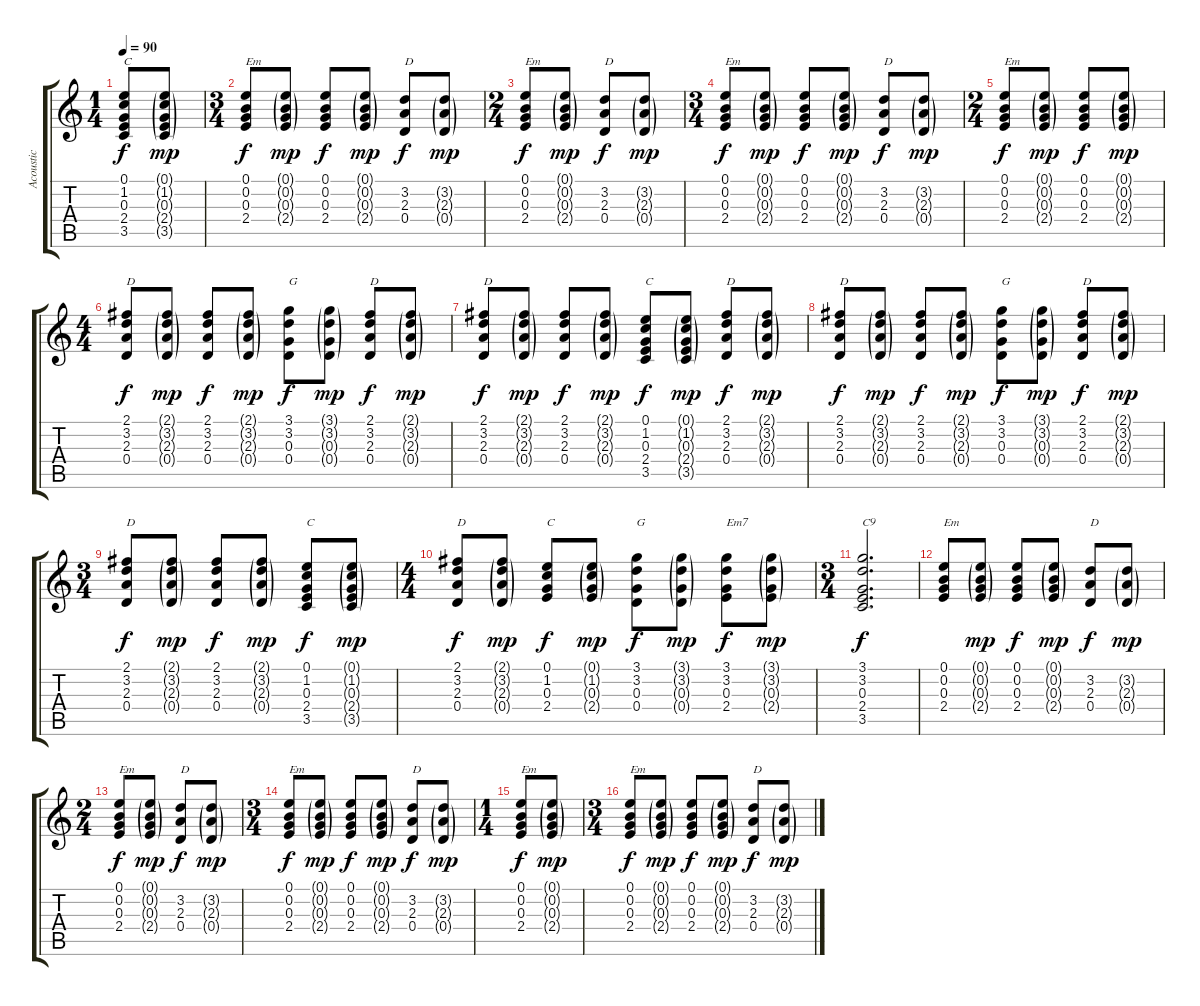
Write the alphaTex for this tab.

\track ("Acoustic" "Acoustic") {instrument acousticguitarsteel}
\staff {score tabs}
\tuning (E4 B3 G3 D3 A2 E2) {hide}
\ts (1 4)
\tempo 90
\clef g2
\ks c
(0.1 1.2 0.3 2.4 3.5).8{txt "C" dy f} (0.1{g} 1.2{g} 0.3{g} 2.4{g} 3.5{g}).8{dy mp} |
\ts (3 4)
(0.1 0.2 0.3 2.4).8{txt "Em" dy f} (0.1{g} 0.2{g} 0.3{g} 2.4{g}).8{dy mp} (0.1 0.2 0.3 2.4).8{dy f} (0.1{g} 0.2{g} 0.3{g} 2.4{g}).8{dy mp} (3.2 2.3 0.4).8{txt "D" dy f} (3.2{g} 2.3{g} 0.4{g}).8{dy mp} |
\ts (2 4)
(0.1 0.2 0.3 2.4).8{txt "Em" dy f} (0.1{g} 0.2{g} 0.3{g} 2.4{g}).8{dy mp} (3.2 2.3 0.4).8{txt "D" dy f} (3.2{g} 2.3{g} 0.4{g}).8{dy mp} |
\ts (3 4)
(0.1 0.2 0.3 2.4).8{txt "Em" dy f} (0.1{g} 0.2{g} 0.3{g} 2.4{g}).8{dy mp} (0.1 0.2 0.3 2.4).8{dy f} (0.1{g} 0.2{g} 0.3{g} 2.4{g}).8{dy mp} (3.2 2.3 0.4).8{txt "D" dy f} (3.2{g} 2.3{g} 0.4{g}).8{dy mp} |
\ts (2 4)
(0.1 0.2 0.3 2.4).8{txt "Em" dy f} (0.1{g} 0.2{g} 0.3{g} 2.4{g}).8{dy mp} (0.1 0.2 0.3 2.4).8{dy f} (0.1{g} 0.2{g} 0.3{g} 2.4{g}).8{dy mp} |
\ts (4 4)
(2.1 3.2 2.3 0.4).8{txt "D" dy f} (2.1{g} 3.2{g} 2.3{g} 0.4{g}).8{dy mp} (2.1 3.2 2.3 0.4).8{dy f} (2.1{g} 3.2{g} 2.3{g} 0.4{g}).8{dy mp} (3.1 3.2 0.3 0.4).8{txt "G" dy f} (3.1{g} 3.2{g} 0.3{g} 0.4{g}).8{dy mp} (2.1 3.2 2.3 0.4).8{txt "D" dy f} (2.1{g} 3.2{g} 2.3{g} 0.4{g}).8{dy mp} |
(2.1 3.2 2.3 0.4).8{txt "D" dy f} (2.1{g} 3.2{g} 2.3{g} 0.4{g}).8{dy mp} (2.1 3.2 2.3 0.4).8{dy f} (2.1{g} 3.2{g} 2.3{g} 0.4{g}).8{dy mp} (0.1 1.2 0.3 2.4 3.5).8{txt "C" dy f} (0.1{g} 1.2{g} 0.3{g} 2.4{g} 3.5{g}).8{dy mp} (2.1 3.2 2.3 0.4).8{txt "D" dy f} (2.1{g} 3.2{g} 2.3{g} 0.4{g}).8{dy mp} |
(2.1 3.2 2.3 0.4).8{txt "D" dy f} (2.1{g} 3.2{g} 2.3{g} 0.4{g}).8{dy mp} (2.1 3.2 2.3 0.4).8{dy f} (2.1{g} 3.2{g} 2.3{g} 0.4{g}).8{dy mp} (3.1 3.2 0.3 0.4).8{txt "G" dy f} (3.1{g} 3.2{g} 0.3{g} 0.4{g}).8{dy mp} (2.1 3.2 2.3 0.4).8{txt "D" dy f} (2.1{g} 3.2{g} 2.3{g} 0.4{g}).8{dy mp} |
\ts (3 4)
(2.1 3.2 2.3 0.4).8{txt "D" dy f} (2.1{g} 3.2{g} 2.3{g} 0.4{g}).8{dy mp} (2.1 3.2 2.3 0.4).8{dy f} (2.1{g} 3.2{g} 2.3{g} 0.4{g}).8{dy mp} (0.1 1.2 0.3 2.4 3.5).8{txt "C" dy f} (0.1{g} 1.2{g} 0.3{g} 2.4{g} 3.5{g}).8{dy mp} |
\ts (4 4)
(2.1 3.2 2.3 0.4).8{txt "D" dy f} (2.1{g} 3.2{g} 2.3{g} 0.4{g}).8{dy mp} (0.1 1.2 0.3 2.4).8{txt "C" dy f} (0.1{g} 1.2{g} 0.3{g} 2.4{g}).8{dy mp} (3.1 3.2 0.3 0.4).8{txt "G" dy f} (3.1{g} 3.2{g} 0.3{g} 0.4{g}).8{dy mp} (3.1 3.2 0.3 2.4).8{txt "Em7" dy f} (3.1{g} 3.2{g} 0.3{g} 2.4{g}).8{dy mp} |
\ts (3 4)
(3.1 3.2 0.3 2.4 3.5).2{d txt "C9" dy f} |
(0.1 0.2 0.3 2.4).8{txt "Em"} (0.1{g} 0.2{g} 0.3{g} 2.4{g}).8{dy mp} (0.1 0.2 0.3 2.4).8{dy f} (0.1{g} 0.2{g} 0.3{g} 2.4{g}).8{dy mp} (3.2 2.3 0.4).8{txt "D" dy f} (3.2{g} 2.3{g} 0.4{g}).8{dy mp} |
\ts (2 4)
(0.1 0.2 0.3 2.4).8{txt "Em" dy f} (0.1{g} 0.2{g} 0.3{g} 2.4{g}).8{dy mp} (3.2 2.3 0.4).8{txt "D" dy f} (3.2{g} 2.3{g} 0.4{g}).8{dy mp} |
\ts (3 4)
(0.1 0.2 0.3 2.4).8{txt "Em" dy f} (0.1{g} 0.2{g} 0.3{g} 2.4{g}).8{dy mp} (0.1 0.2 0.3 2.4).8{dy f} (0.1{g} 0.2{g} 0.3{g} 2.4{g}).8{dy mp} (3.2 2.3 0.4).8{txt "D" dy f} (3.2{g} 2.3{g} 0.4{g}).8{dy mp} |
\ts (1 4)
(0.1 0.2 0.3 2.4).8{txt "Em" dy f} (0.1{g} 0.2{g} 0.3{g} 2.4{g}).8{dy mp} |
\ts (3 4)
(0.1 0.2 0.3 2.4).8{txt "Em" dy f} (0.1{g} 0.2{g} 0.3{g} 2.4{g}).8{dy mp} (0.1 0.2 0.3 2.4).8{dy f} (0.1{g} 0.2{g} 0.3{g} 2.4{g}).8{dy mp} (3.2 2.3 0.4).8{txt "D" dy f} (3.2{g} 2.3{g} 0.4{g}).8{dy mp}
